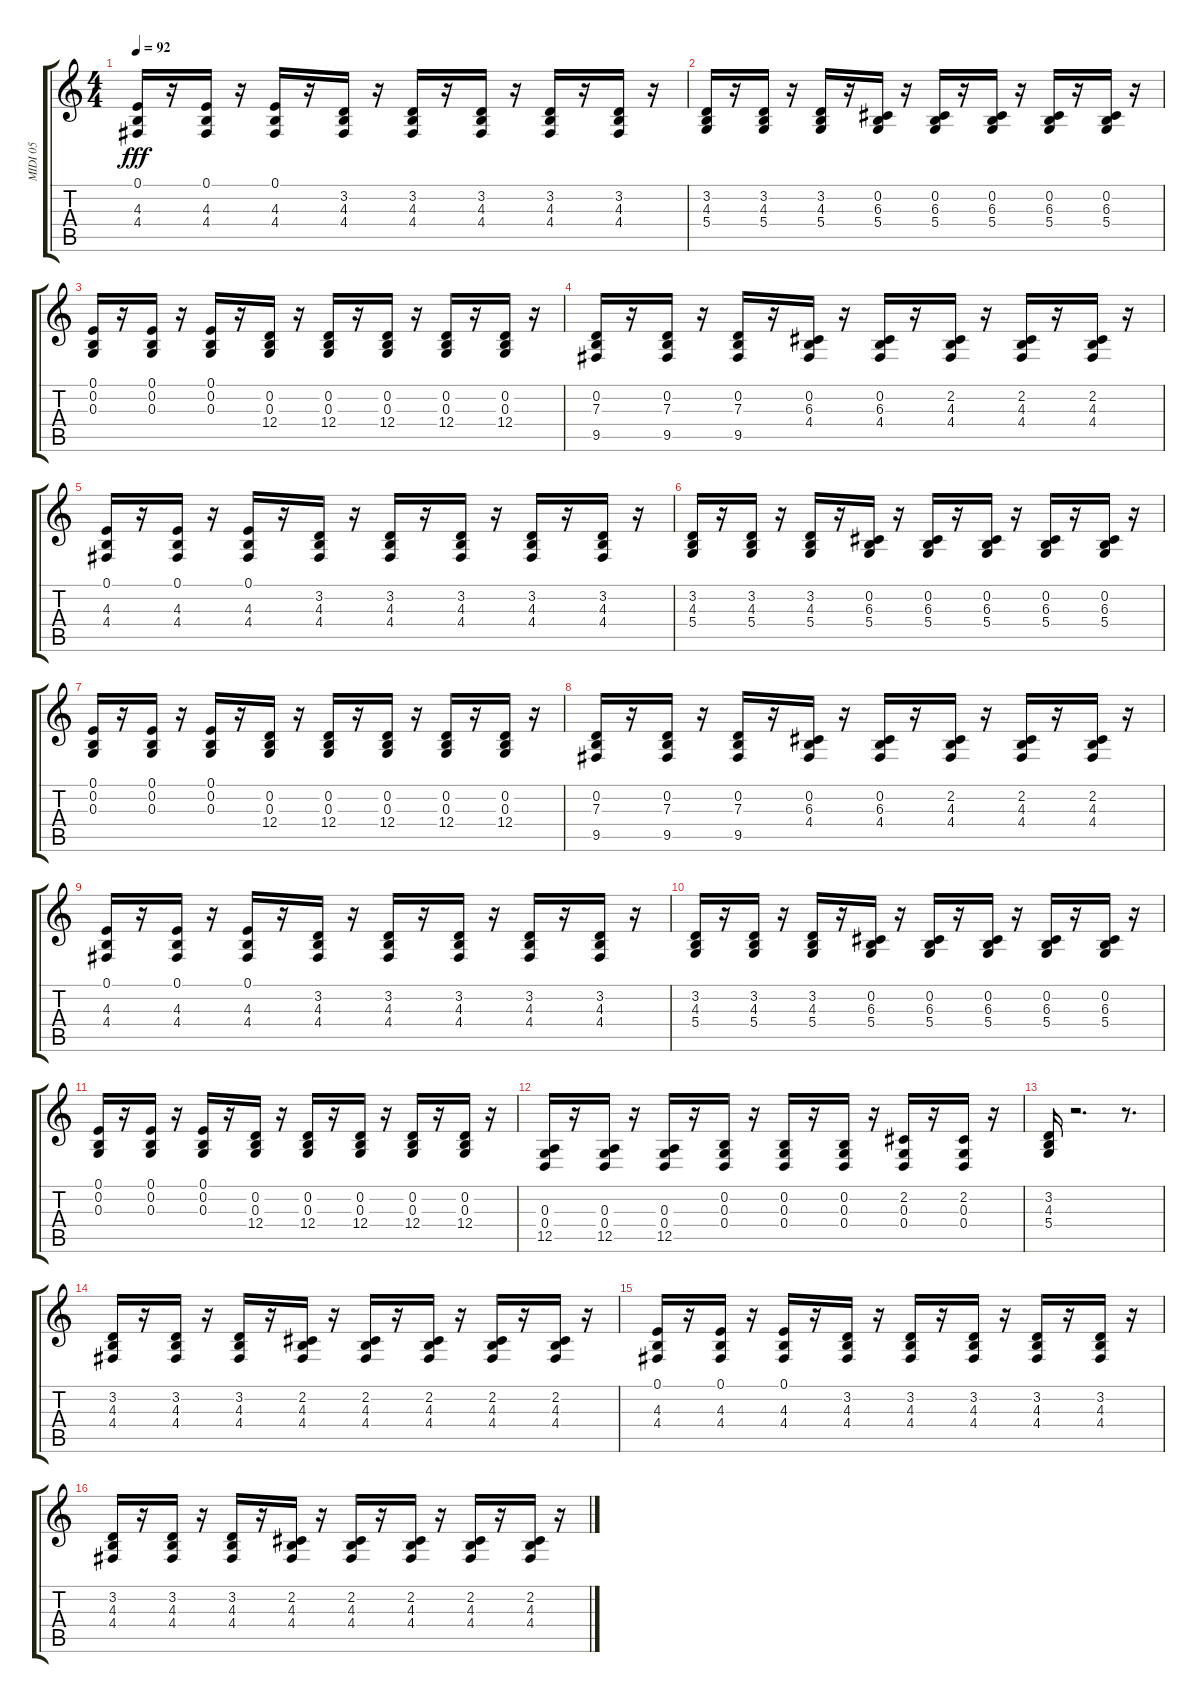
\track ("MIDI 05" "MIDI 05") {instrument synthstrings1}
\staff {score tabs}
\tuning (E4 B3 G3 D3 A2 E2) {hide}
\ts (4 4)
\tempo 92
\clef g2
\ks c
(0.1 4.3 4.4).16{dy fff} r.16 (0.1 4.3 4.4).16 r.16 (0.1 4.3 4.4).16 r.16 (3.2 4.3 4.4).16 r.16 (3.2 4.3 4.4).16 r.16 (3.2 4.3 4.4).16 r.16 (3.2 4.3 4.4).16 r.16 (3.2 4.3 4.4).16 r.16 |
(3.2 4.3 5.4).16 r.16 (3.2 4.3 5.4).16 r.16 (3.2 4.3 5.4).16 r.16 (0.2 6.3 5.4).16 r.16 (0.2 6.3 5.4).16 r.16 (0.2 6.3 5.4).16 r.16 (0.2 6.3 5.4).16 r.16 (0.2 6.3 5.4).16 r.16 |
(0.1 0.2 0.3).16 r.16 (0.1 0.2 0.3).16 r.16 (0.1 0.2 0.3).16 r.16 (0.2 0.3 12.4).16 r.16 (0.2 0.3 12.4).16 r.16 (0.2 0.3 12.4).16 r.16 (0.2 0.3 12.4).16 r.16 (0.2 0.3 12.4).16 r.16 |
(0.2 7.3 9.5).16 r.16 (0.2 7.3 9.5).16 r.16 (0.2 7.3 9.5).16 r.16 (0.2 6.3 4.4).16 r.16 (0.2 6.3 4.4).16 r.16 (2.2 4.3 4.4).16 r.16 (2.2 4.3 4.4).16 r.16 (2.2 4.3 4.4).16 r.16 |
(0.1 4.3 4.4).16 r.16 (0.1 4.3 4.4).16 r.16 (0.1 4.3 4.4).16 r.16 (3.2 4.3 4.4).16 r.16 (3.2 4.3 4.4).16 r.16 (3.2 4.3 4.4).16 r.16 (3.2 4.3 4.4).16 r.16 (3.2 4.3 4.4).16 r.16 |
(3.2 4.3 5.4).16 r.16 (3.2 4.3 5.4).16 r.16 (3.2 4.3 5.4).16 r.16 (0.2 6.3 5.4).16 r.16 (0.2 6.3 5.4).16 r.16 (0.2 6.3 5.4).16 r.16 (0.2 6.3 5.4).16 r.16 (0.2 6.3 5.4).16 r.16 |
(0.1 0.2 0.3).16 r.16 (0.1 0.2 0.3).16 r.16 (0.1 0.2 0.3).16 r.16 (0.2 0.3 12.4).16 r.16 (0.2 0.3 12.4).16 r.16 (0.2 0.3 12.4).16 r.16 (0.2 0.3 12.4).16 r.16 (0.2 0.3 12.4).16 r.16 |
(0.2 7.3 9.5).16 r.16 (0.2 7.3 9.5).16 r.16 (0.2 7.3 9.5).16 r.16 (0.2 6.3 4.4).16 r.16 (0.2 6.3 4.4).16 r.16 (2.2 4.3 4.4).16 r.16 (2.2 4.3 4.4).16 r.16 (2.2 4.3 4.4).16 r.16 |
(0.1 4.3 4.4).16 r.16 (0.1 4.3 4.4).16 r.16 (0.1 4.3 4.4).16 r.16 (3.2 4.3 4.4).16 r.16 (3.2 4.3 4.4).16 r.16 (3.2 4.3 4.4).16 r.16 (3.2 4.3 4.4).16 r.16 (3.2 4.3 4.4).16 r.16 |
(3.2 4.3 5.4).16 r.16 (3.2 4.3 5.4).16 r.16 (3.2 4.3 5.4).16 r.16 (0.2 6.3 5.4).16 r.16 (0.2 6.3 5.4).16 r.16 (0.2 6.3 5.4).16 r.16 (0.2 6.3 5.4).16 r.16 (0.2 6.3 5.4).16 r.16 |
(0.1 0.2 0.3).16 r.16 (0.1 0.2 0.3).16 r.16 (0.1 0.2 0.3).16 r.16 (0.2 0.3 12.4).16 r.16 (0.2 0.3 12.4).16 r.16 (0.2 0.3 12.4).16 r.16 (0.2 0.3 12.4).16 r.16 (0.2 0.3 12.4).16 r.16 |
(0.3 0.4 12.5).16 r.16 (0.3 0.4 12.5).16 r.16 (0.3 0.4 12.5).16 r.16 (0.2 0.3 0.4).16 r.16 (0.2 0.3 0.4).16 r.16 (0.2 0.3 0.4).16 r.16 (2.2 0.3 0.4).16 r.16 (2.2 0.3 0.4).16 r.16 |
(3.2 4.3 5.4).16 r.2{d} r.8{d} |
(3.2 4.3 4.4).16 r.16 (3.2 4.3 4.4).16 r.16 (3.2 4.3 4.4).16 r.16 (2.2 4.3 4.4).16 r.16 (2.2 4.3 4.4).16 r.16 (2.2 4.3 4.4).16 r.16 (2.2 4.3 4.4).16 r.16 (2.2 4.3 4.4).16 r.16 |
(0.1 4.3 4.4).16 r.16 (0.1 4.3 4.4).16 r.16 (0.1 4.3 4.4).16 r.16 (3.2 4.3 4.4).16 r.16 (3.2 4.3 4.4).16 r.16 (3.2 4.3 4.4).16 r.16 (3.2 4.3 4.4).16 r.16 (3.2 4.3 4.4).16 r.16 |
(3.2 4.3 4.4).16 r.16 (3.2 4.3 4.4).16 r.16 (3.2 4.3 4.4).16 r.16 (2.2 4.3 4.4).16 r.16 (2.2 4.3 4.4).16 r.16 (2.2 4.3 4.4).16 r.16 (2.2 4.3 4.4).16 r.16 (2.2 4.3 4.4).16 r.16
